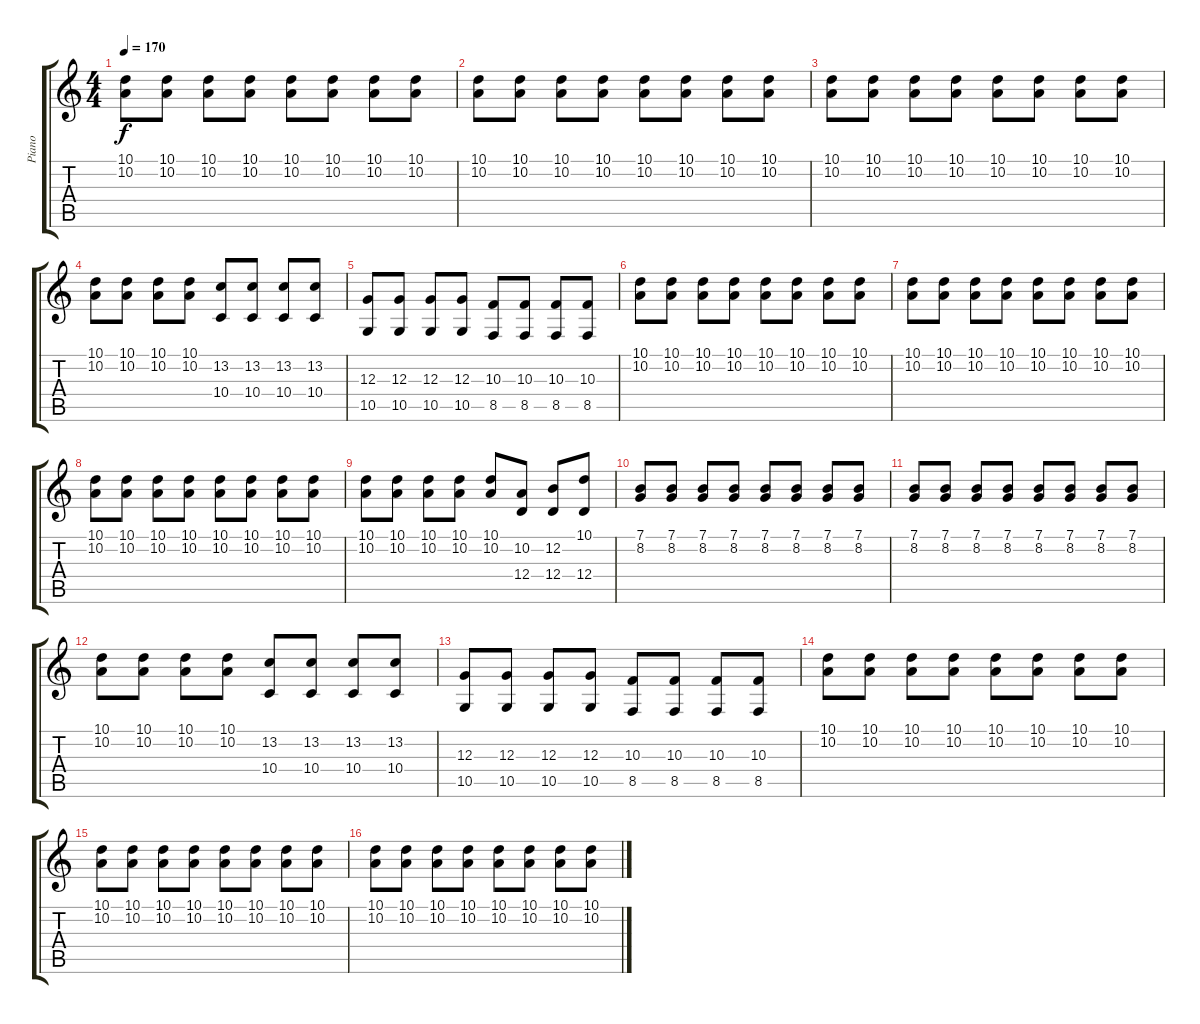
\track ("Piano" "Piano") {instrument acousticgrandpiano}
\staff {score tabs}
\tuning (E4 B3 G3 D3 A2 E2) {hide}
\ts (4 4)
\tempo 170
\clef g2
\ks c
(10.1 10.2).8{dy f} (10.1 10.2).8 (10.1 10.2).8 (10.1 10.2).8 (10.1 10.2).8 (10.1 10.2).8 (10.1 10.2).8 (10.1 10.2).8 |
(10.1 10.2).8 (10.1 10.2).8 (10.1 10.2).8 (10.1 10.2).8 (10.1 10.2).8 (10.1 10.2).8 (10.1 10.2).8 (10.1 10.2).8 |
(10.1 10.2).8 (10.1 10.2).8 (10.1 10.2).8 (10.1 10.2).8 (10.1 10.2).8 (10.1 10.2).8 (10.1 10.2).8 (10.1 10.2).8 |
(10.1 10.2).8 (10.1 10.2).8 (10.1 10.2).8 (10.1 10.2).8 (13.2 10.4).8 (13.2 10.4).8 (13.2 10.4).8 (13.2 10.4).8 |
(12.3 10.5).8 (12.3 10.5).8 (12.3 10.5).8 (12.3 10.5).8 (10.3 8.5).8 (10.3 8.5).8 (10.3 8.5).8 (10.3 8.5).8 |
(10.1 10.2).8 (10.1 10.2).8 (10.1 10.2).8 (10.1 10.2).8 (10.1 10.2).8 (10.1 10.2).8 (10.1 10.2).8 (10.1 10.2).8 |
(10.1 10.2).8 (10.1 10.2).8 (10.1 10.2).8 (10.1 10.2).8 (10.1 10.2).8 (10.1 10.2).8 (10.1 10.2).8 (10.1 10.2).8 |
(10.1 10.2).8 (10.1 10.2).8 (10.1 10.2).8 (10.1 10.2).8 (10.1 10.2).8 (10.1 10.2).8 (10.1 10.2).8 (10.1 10.2).8 |
(10.1 10.2).8 (10.1 10.2).8 (10.1 10.2).8 (10.1 10.2).8 (10.1 10.2).8 (10.2 12.4).8 (12.2 12.4).8 (10.1 12.4).8 |
(7.1 8.2).8 (7.1 8.2).8 (7.1 8.2).8 (7.1 8.2).8 (7.1 8.2).8 (7.1 8.2).8 (7.1 8.2).8 (7.1 8.2).8 |
(7.1 8.2).8 (7.1 8.2).8 (7.1 8.2).8 (7.1 8.2).8 (7.1 8.2).8 (7.1 8.2).8 (7.1 8.2).8 (7.1 8.2).8 |
(10.1 10.2).8 (10.1 10.2).8 (10.1 10.2).8 (10.1 10.2).8 (13.2 10.4).8 (13.2 10.4).8 (13.2 10.4).8 (13.2 10.4).8 |
(12.3 10.5).8 (12.3 10.5).8 (12.3 10.5).8 (12.3 10.5).8 (10.3 8.5).8 (10.3 8.5).8 (10.3 8.5).8 (10.3 8.5).8 |
(10.1 10.2).8 (10.1 10.2).8 (10.1 10.2).8 (10.1 10.2).8 (10.1 10.2).8 (10.1 10.2).8 (10.1 10.2).8 (10.1 10.2).8 |
(10.1 10.2).8 (10.1 10.2).8 (10.1 10.2).8 (10.1 10.2).8 (10.1 10.2).8 (10.1 10.2).8 (10.1 10.2).8 (10.1 10.2).8 |
(10.1 10.2).8 (10.1 10.2).8 (10.1 10.2).8 (10.1 10.2).8 (10.1 10.2).8 (10.1 10.2).8 (10.1 10.2).8 (10.1 10.2).8
